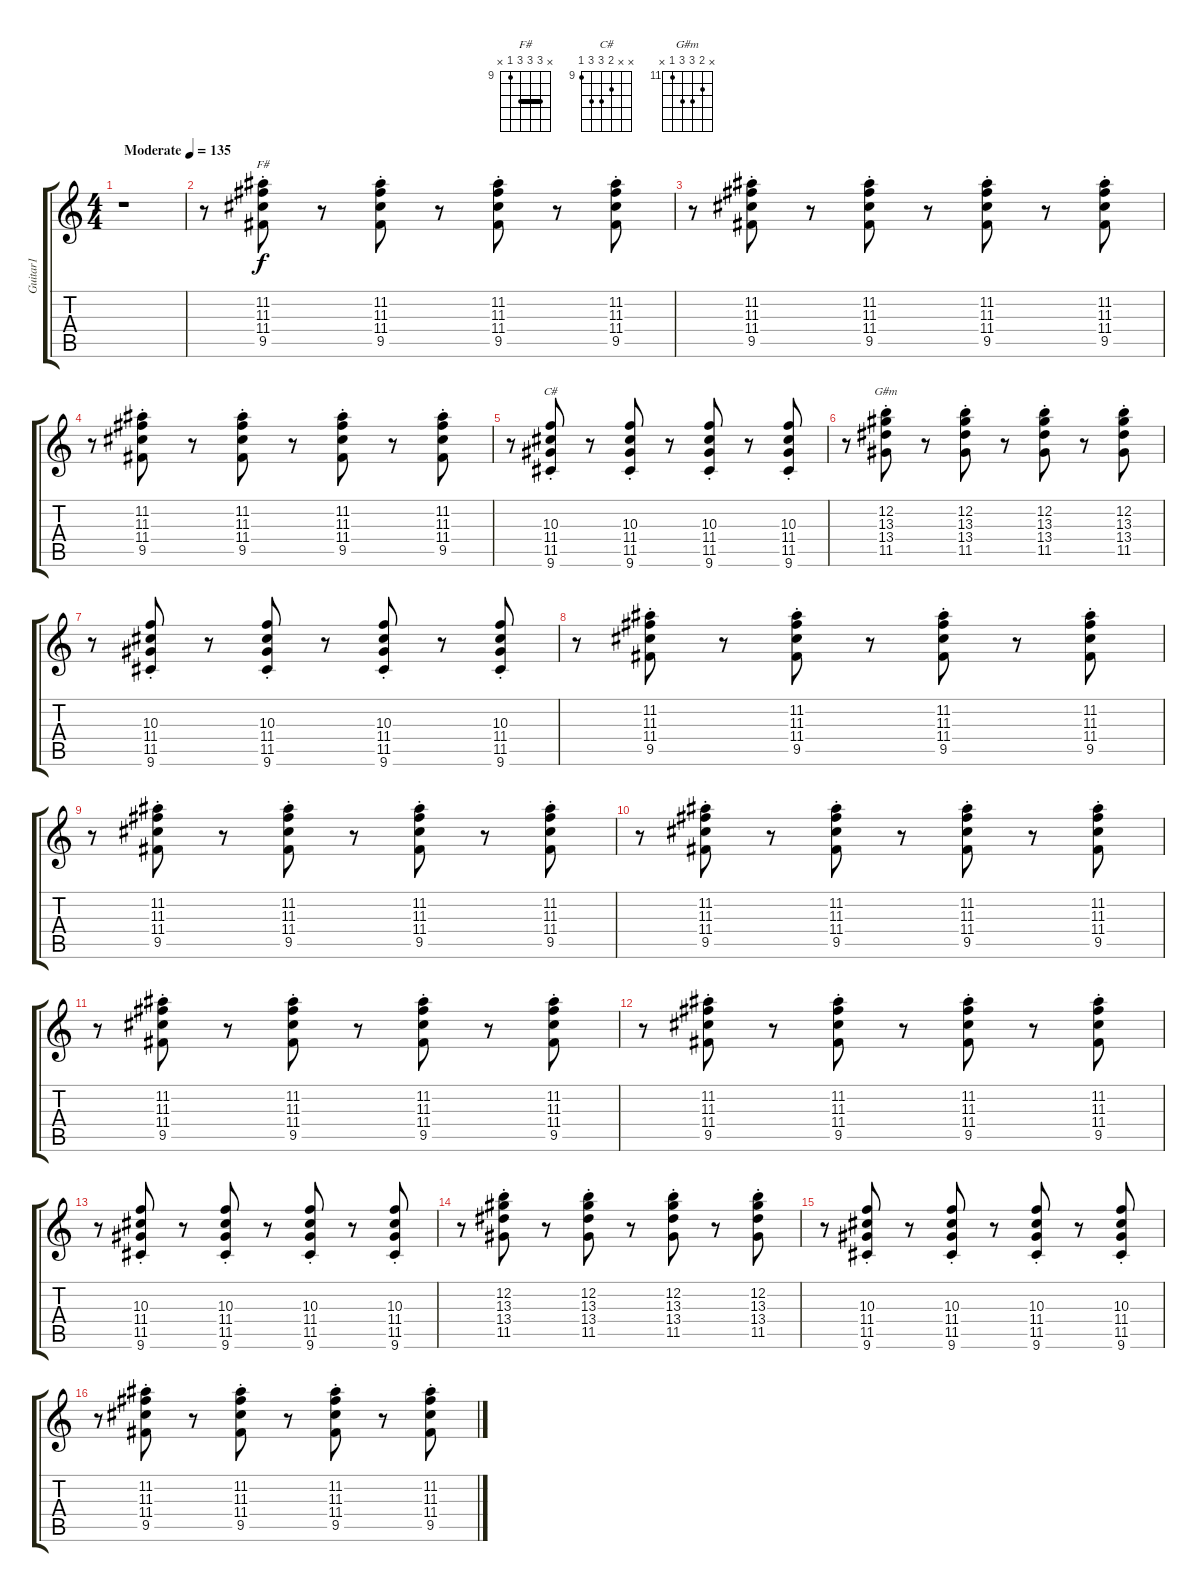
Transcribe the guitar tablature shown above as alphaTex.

\track ("Guitar1" "Guitar1") {instrument electricguitarmuted}
\staff {score tabs}
\tuning (E4 B3 G3 D3 A2 E2) {hide}
\chord ("F#" x 11 11 11 9 x) {firstfret 9 barre 11}
\chord ("C#" x x 10 11 11 9) {firstfret 9}
\chord ("G#m" x 12 13 13 11 x) {firstfret 11}
\ts (4 4)
\tempo (135 "Moderate")
\clef g2
\ks c
r.1{dy f instrument electricguitarmuted} |
r.8 (11.2{st} 11.3{st} 11.4{st} 9.5{st}).8{ch "F#"} r.8 (11.2{st} 11.3{st} 11.4{st} 9.5{st}).8 r.8 (11.2{st} 11.3{st} 11.4{st} 9.5{st}).8 r.8 (11.2{st} 11.3{st} 11.4{st} 9.5{st}).8 |
r.8 (11.2{st} 11.3{st} 11.4{st} 9.5{st}).8 r.8 (11.2{st} 11.3{st} 11.4{st} 9.5{st}).8 r.8 (11.2{st} 11.3{st} 11.4{st} 9.5{st}).8 r.8 (11.2{st} 11.3{st} 11.4{st} 9.5{st}).8 |
r.8 (11.2{st} 11.3{st} 11.4{st} 9.5{st}).8 r.8 (11.2{st} 11.3{st} 11.4{st} 9.5{st}).8 r.8 (11.2{st} 11.3{st} 11.4{st} 9.5{st}).8 r.8 (11.2{st} 11.3{st} 11.4{st} 9.5{st}).8 |
r.8 (10.3{st} 11.4{st} 11.5{st} 9.6).8{ch "C#"} r.8 (10.3{st} 11.4{st} 11.5{st} 9.6).8 r.8 (10.3{st} 11.4{st} 11.5{st} 9.6).8 r.8 (10.3{st} 11.4{st} 11.5{st} 9.6).8 |
r.8 (12.2{st} 13.3{st} 13.4{st} 11.5{st}).8{ch "G#m"} r.8 (12.2{st} 13.3{st} 13.4{st} 11.5{st}).8 r.8 (12.2{st} 13.3{st} 13.4{st} 11.5{st}).8 r.8 (12.2{st} 13.3{st} 13.4{st} 11.5{st}).8 |
r.8 (10.3{st} 11.4{st} 11.5{st} 9.6).8 r.8 (10.3{st} 11.4{st} 11.5{st} 9.6).8 r.8 (10.3{st} 11.4{st} 11.5{st} 9.6).8 r.8 (10.3{st} 11.4{st} 11.5{st} 9.6).8 |
r.8 (11.2{st} 11.3{st} 11.4{st} 9.5{st}).8 r.8 (11.2{st} 11.3{st} 11.4{st} 9.5{st}).8 r.8 (11.2{st} 11.3{st} 11.4{st} 9.5{st}).8 r.8 (11.2{st} 11.3{st} 11.4{st} 9.5{st}).8 |
r.8 (11.2{st} 11.3{st} 11.4{st} 9.5{st}).8 r.8 (11.2{st} 11.3{st} 11.4{st} 9.5{st}).8 r.8 (11.2{st} 11.3{st} 11.4{st} 9.5{st}).8 r.8 (11.2{st} 11.3{st} 11.4{st} 9.5{st}).8 |
r.8 (11.2{st} 11.3{st} 11.4{st} 9.5{st}).8 r.8 (11.2{st} 11.3{st} 11.4{st} 9.5{st}).8 r.8 (11.2{st} 11.3{st} 11.4{st} 9.5{st}).8 r.8 (11.2{st} 11.3{st} 11.4{st} 9.5{st}).8 |
r.8 (11.2{st} 11.3{st} 11.4{st} 9.5{st}).8 r.8 (11.2{st} 11.3{st} 11.4{st} 9.5{st}).8 r.8 (11.2{st} 11.3{st} 11.4{st} 9.5{st}).8 r.8 (11.2{st} 11.3{st} 11.4{st} 9.5{st}).8 |
r.8 (11.2{st} 11.3{st} 11.4{st} 9.5{st}).8 r.8 (11.2{st} 11.3{st} 11.4{st} 9.5{st}).8 r.8 (11.2{st} 11.3{st} 11.4{st} 9.5{st}).8 r.8 (11.2{st} 11.3{st} 11.4{st} 9.5{st}).8 |
r.8 (10.3{st} 11.4{st} 11.5{st} 9.6).8 r.8 (10.3{st} 11.4{st} 11.5{st} 9.6).8 r.8 (10.3{st} 11.4{st} 11.5{st} 9.6).8 r.8 (10.3{st} 11.4{st} 11.5{st} 9.6).8 |
r.8 (12.2{st} 13.3{st} 13.4{st} 11.5{st}).8 r.8 (12.2{st} 13.3{st} 13.4{st} 11.5{st}).8 r.8 (12.2{st} 13.3{st} 13.4{st} 11.5{st}).8 r.8 (12.2{st} 13.3{st} 13.4{st} 11.5{st}).8 |
r.8 (10.3{st} 11.4{st} 11.5{st} 9.6).8 r.8 (10.3{st} 11.4{st} 11.5{st} 9.6).8 r.8 (10.3{st} 11.4{st} 11.5{st} 9.6).8 r.8 (10.3{st} 11.4{st} 11.5{st} 9.6).8 |
r.8 (11.2{st} 11.3{st} 11.4{st} 9.5{st}).8 r.8 (11.2{st} 11.3{st} 11.4{st} 9.5{st}).8 r.8 (11.2{st} 11.3{st} 11.4{st} 9.5{st}).8 r.8 (11.2{st} 11.3{st} 11.4{st} 9.5{st}).8
